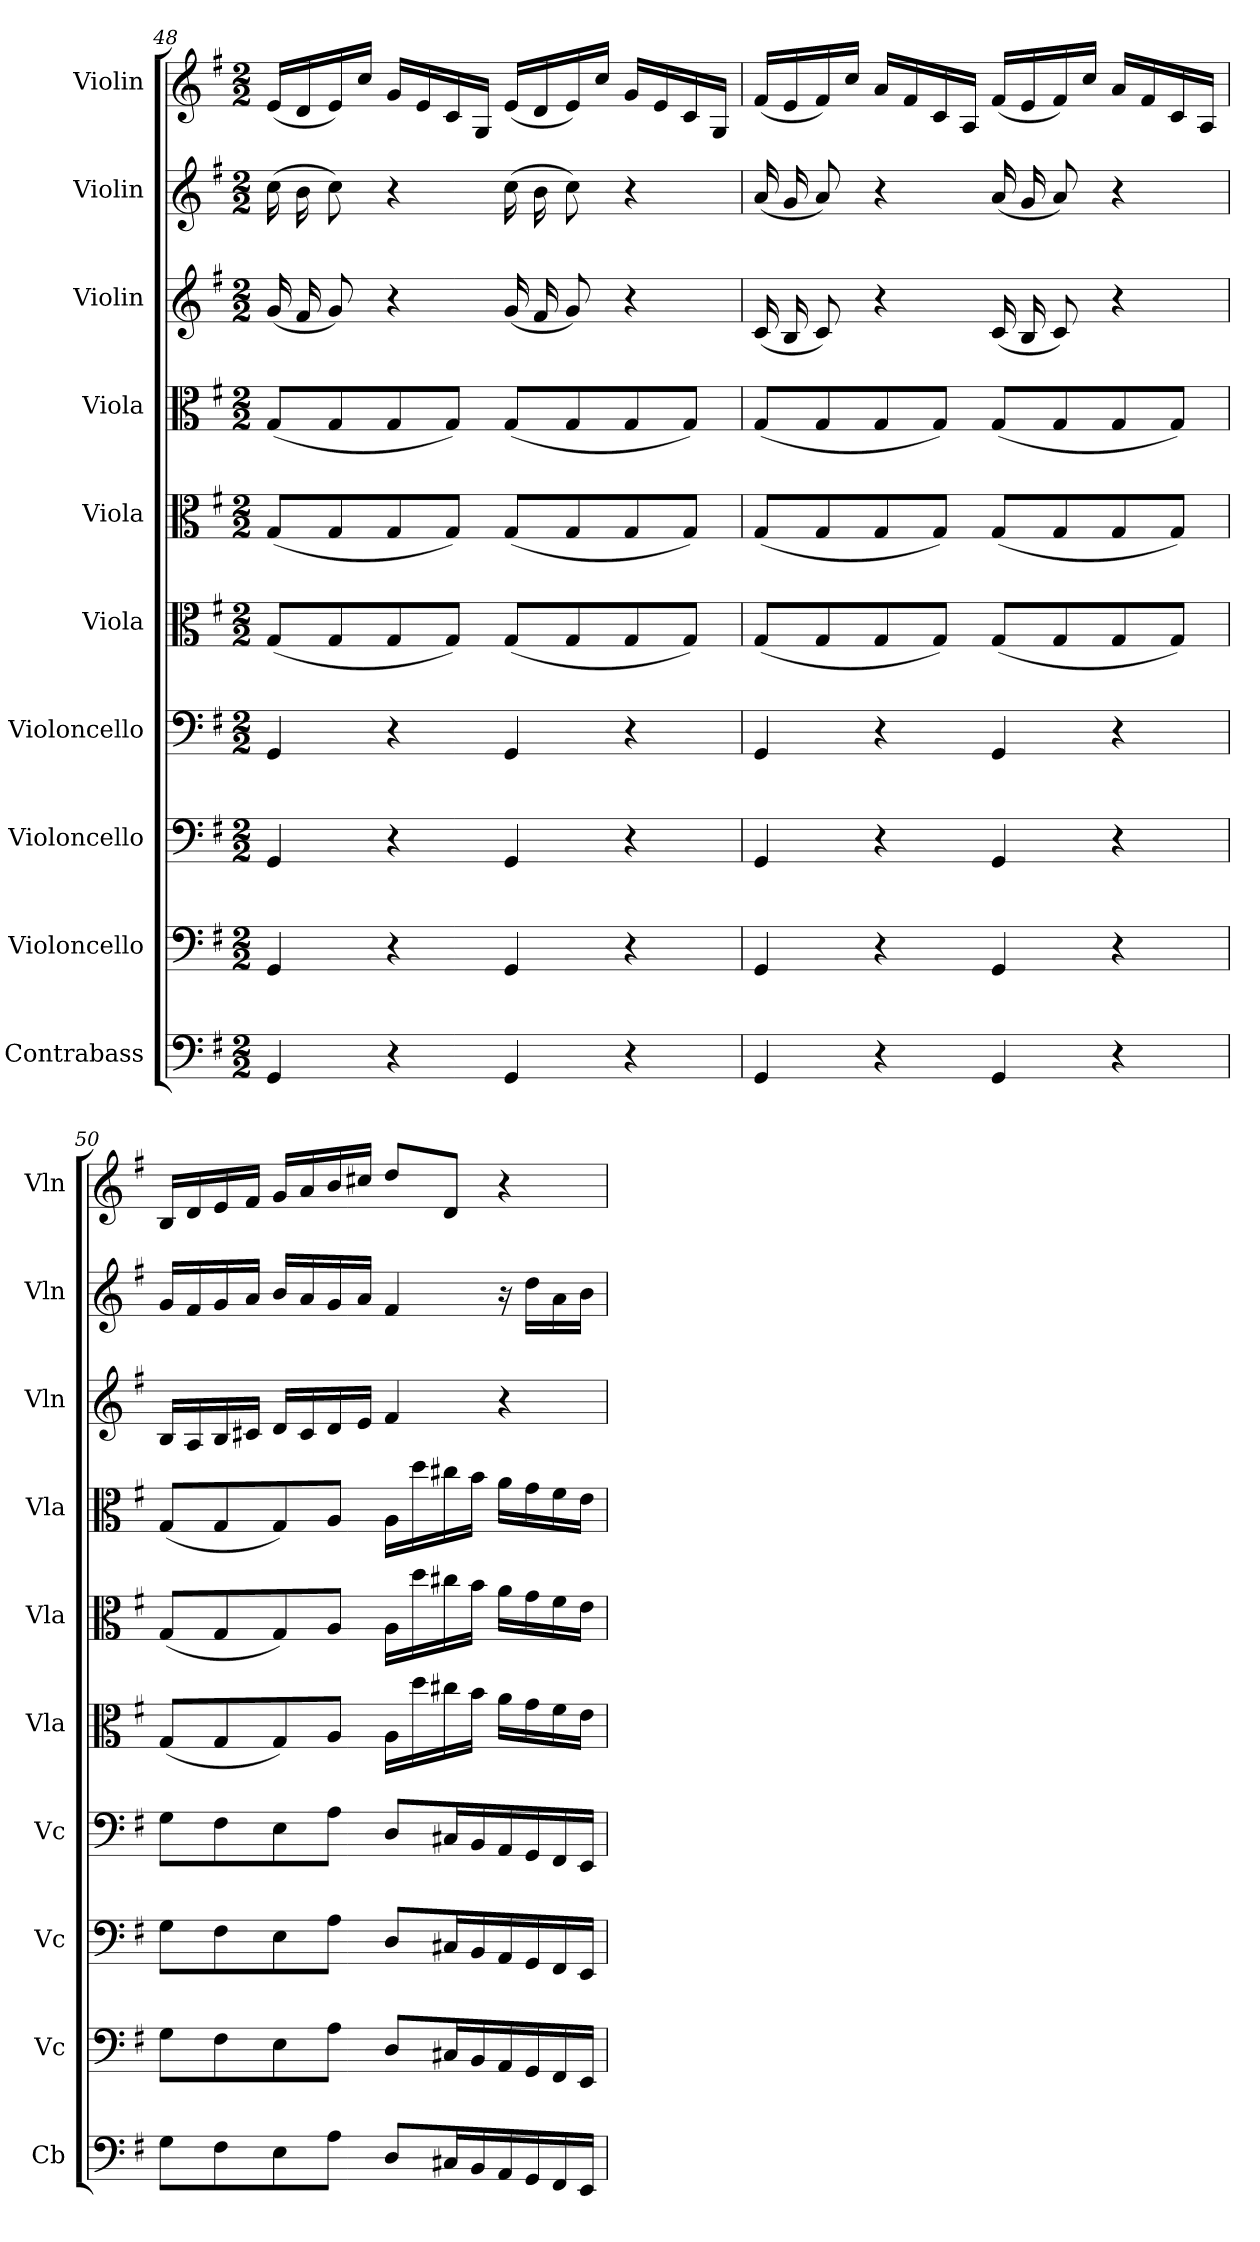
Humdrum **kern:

**kern	**kern	**kern	**kern	**kern	**kern	**kern	**kern	**kern	**kern
*part10	*part9	*part8	*part7	*part6	*part5	*part4	*part3	*part2	*part1
*staff10	*staff9	*staff8	*staff7	*staff6	*staff5	*staff4	*staff3	*staff2	*staff1
*I"Contrabass	*I"Violoncello	*I"Violoncello	*I"Violoncello	*I"Viola	*I"Viola	*I"Viola	*I"Violin	*I"Violin	*I"Violin
*I'Cb	*I'Vc	*I'Vc	*I'Vc	*I'Vla	*I'Vla	*I'Vla	*I'Vln	*I'Vln	*I'Vln
*clefF4	*clefF4	*clefF4	*clefF4	*clefC3	*clefC3	*clefC3	*clefG2	*clefG2	*clefG2
*k[f#]	*k[f#]	*k[f#]	*k[f#]	*k[f#]	*k[f#]	*k[f#]	*k[f#]	*k[f#]	*k[f#]
*G:	*G:	*G:	*G:	*G:	*G:	*G:	*G:	*G:	*G:
*M2/2	*M2/2	*M2/2	*M2/2	*M2/2	*M2/2	*M2/2	*M2/2	*M2/2	*M2/2
=48	=48	=48	=48	=48	=48	=48	=48	=48	=48
4GG/	4GG/	4GG/	4GG/	(8G/L	(8G/L	(8G/L	(16g/	(16cc\	(16e/LL
.	.	.	.	.	.	.	16f#/	16b\	16d/
.	.	.	.	8G/	8G/	8G/	8g/)	8cc\)	16e/)
.	.	.	.	.	.	.	.	.	16cc/JJ
4r	4r	4r	4r	8G/	8G/	8G/	4r	4r	16g/LL
.	.	.	.	.	.	.	.	.	16e/
.	.	.	.	8G/J)	8G/J)	8G/J)	.	.	16c/
.	.	.	.	.	.	.	.	.	16G/JJ
4GG/	4GG/	4GG/	4GG/	(8G/L	(8G/L	(8G/L	(16g/	(16cc\	(16e/LL
.	.	.	.	.	.	.	16f#/	16b\	16d/
.	.	.	.	8G/	8G/	8G/	8g/)	8cc\)	16e/)
.	.	.	.	.	.	.	.	.	16cc/JJ
4r	4r	4r	4r	8G/	8G/	8G/	4r	4r	16g/LL
.	.	.	.	.	.	.	.	.	16e/
.	.	.	.	8G/J)	8G/J)	8G/J)	.	.	16c/
.	.	.	.	.	.	.	.	.	16G/JJ
=49	=49	=49	=49	=49	=49	=49	=49	=49	=49
4GG/	4GG/	4GG/	4GG/	(8G/L	(8G/L	(8G/L	(16c/	(16a/	(16f#/LL
.	.	.	.	.	.	.	16B/	16g/	16e/
.	.	.	.	8G/	8G/	8G/	8c/)	8a/)	16f#/)
.	.	.	.	.	.	.	.	.	16cc/JJ
4r	4r	4r	4r	8G/	8G/	8G/	4r	4r	16a/LL
.	.	.	.	.	.	.	.	.	16f#/
.	.	.	.	8G/J)	8G/J)	8G/J)	.	.	16c/
.	.	.	.	.	.	.	.	.	16A/JJ
4GG/	4GG/	4GG/	4GG/	(8G/L	(8G/L	(8G/L	(16c/	(16a/	(16f#/LL
.	.	.	.	.	.	.	16B/	16g/	16e/
.	.	.	.	8G/	8G/	8G/	8c/)	8a/)	16f#/)
.	.	.	.	.	.	.	.	.	16cc/JJ
4r	4r	4r	4r	8G/	8G/	8G/	4r	4r	16a/LL
.	.	.	.	.	.	.	.	.	16f#/
.	.	.	.	8G/J)	8G/J)	8G/J)	.	.	16c/
.	.	.	.	.	.	.	.	.	16A/JJ
=50	=50	=50	=50	=50	=50	=50	=50	=50	=50
8G\L	8G\L	8G\L	8G\L	(8G/L	(8G/L	(8G/L	16B/LL	16g/LL	16B/LL
.	.	.	.	.	.	.	16A/	16f#/	16d/
8F#\	8F#\	8F#\	8F#\	8G/	8G/	8G/	16B/	16g/	16e/
.	.	.	.	.	.	.	16c#X/JJ	16a/JJ	16f#/JJ
8E\	8E\	8E\	8E\	8G/)	8G/)	8G/)	16d/LL	16b/LL	16g/LL
.	.	.	.	.	.	.	16c#/	16a/	16a/
8A\J	8A\J	8A\J	8A\J	8A/J	8A/J	8A/J	16d/	16g/	16b/
.	.	.	.	.	.	.	16e/JJ	16a/JJ	16cc#X/JJ
8D/L	8D/L	8D/L	8D/L	16A\LL	16A\LL	16A\LL	4f#/	4f#/	8dd/L
.	.	.	.	16dd\	16dd\	16dd\	.	.	.
16C#X/L	16C#X/L	16C#X/L	16C#X/L	16cc#X\	16cc#X\	16cc#X\	.	.	8d/J
16BB/	16BB/	16BB/	16BB/	16b\JJ	16b\JJ	16b\JJ	.	.	.
16AA/	16AA/	16AA/	16AA/	16a\LL	16a\LL	16a\LL	4r	16r	4r
16GG/	16GG/	16GG/	16GG/	16g\	16g\	16g\	.	16dd\LL	.
16FF#/	16FF#/	16FF#/	16FF#/	16f#\	16f#\	16f#\	.	16a\	.
16EE/JJ	16EE/JJ	16EE/JJ	16EE/JJ	16e\JJ	16e\JJ	16e\JJ	.	16b\JJ	.
=	=	=	=	=	=	=	=	=	=
*-	*-	*-	*-	*-	*-	*-	*-	*-	*-
